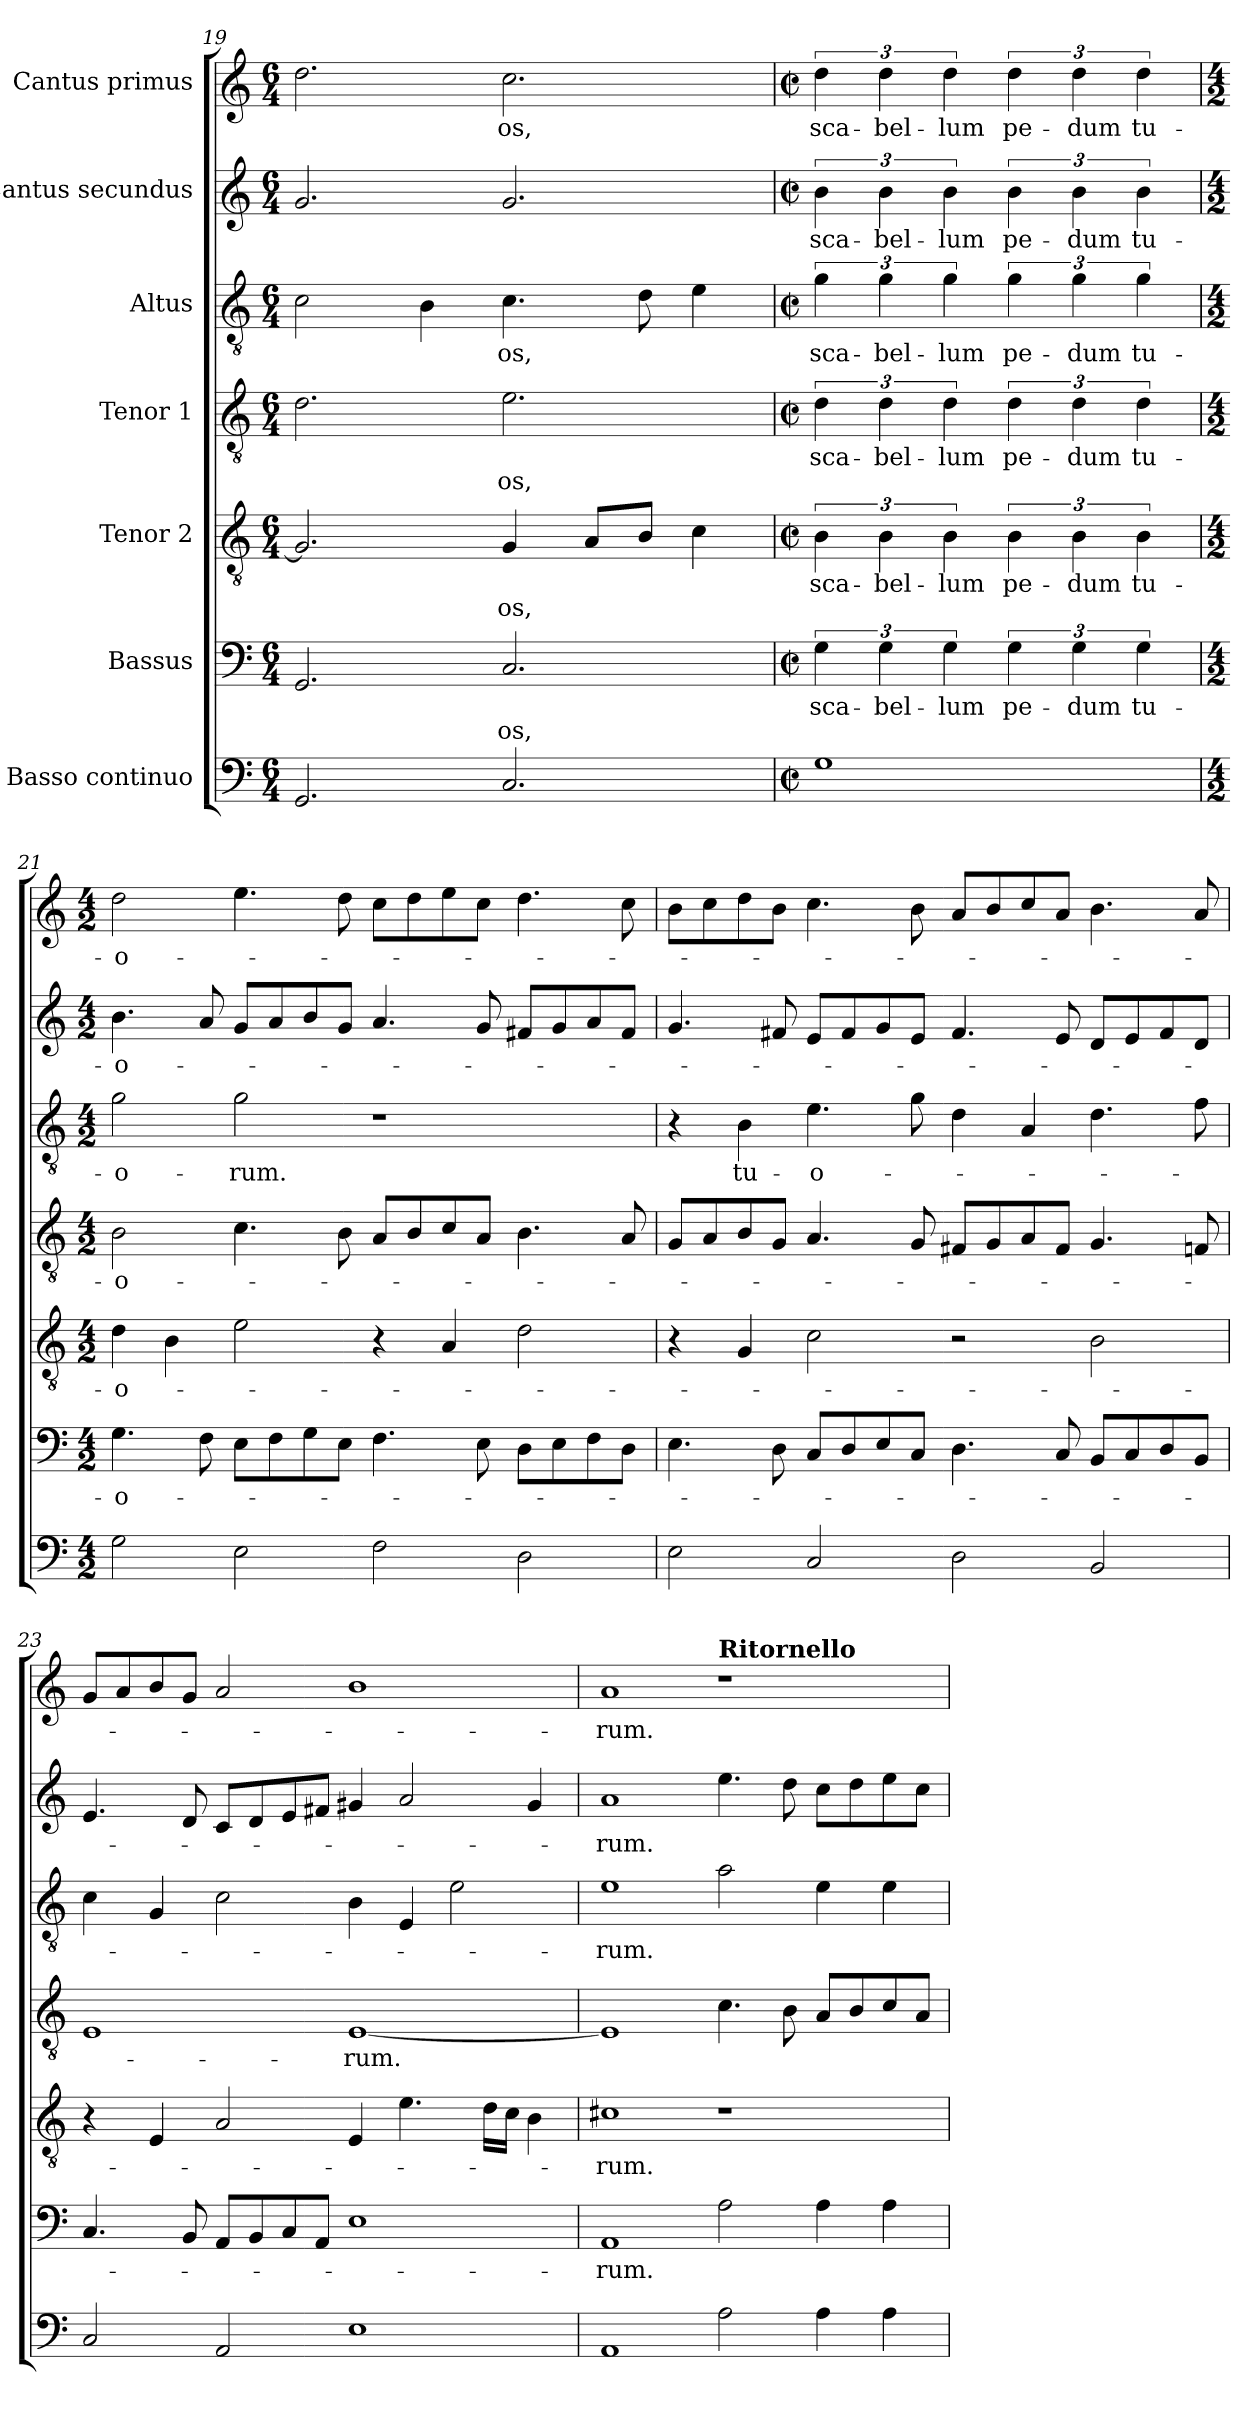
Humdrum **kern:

**kern	**kern	**text	**text	**kern	**text	**text	**kern	**text	**text	**kern	**text	**kern	**text	**kern	**text
*part7	*part6	*part6	*part6	*part5	*part5	*part5	*part4	*part4	*part4	*part3	*part3	*part2	*part2	*part1	*part1
*staff7	*staff6	*staff6	*staff6	*staff5	*staff5	*staff5	*staff4	*staff4	*staff4	*staff3	*staff3	*staff2	*staff2	*staff1	*staff1
*I"Basso continuo	*I"Bassus	*	*	*I"Tenor 2	*	*	*I"Tenor 1	*	*	*I"Altus	*	*I"Cantus secundus	*	*I"Cantus primus	*
*clefF4	*clefF4	*	*	*clefGv2	*	*	*clefGv2	*	*	*clefGv2	*	*clefG2	*	*clefG2	*
*k[]	*k[]	*	*	*k[]	*	*	*k[]	*	*	*k[]	*	*k[]	*	*k[]	*
*C:	*C:	*	*	*C:	*	*	*C:	*	*	*C:	*	*C:	*	*C:	*
*M6/4	*M6/4	*	*	*M6/4	*	*	*M6/4	*	*	*M6/4	*	*M6/4	*	*M6/4	*
=19	=19	=19	=19	=19	=19	=19	=19	=19	=19	=19	=19	=19	=19	=19	=19
2.GG/	2.GG/	.	.	2.G/]	.	.	2.d\	.	.	2c\	.	2.g/	.	2.dd\	.
.	.	.	.	.	.	.	.	.	.	4B\	.	.	.	.	.
!	!	!	!LO:LY:b	!	!	!LO:LY:b	!	!	!LO:LY:b	!	!LO:LY:b	!	!	!	!LO:LY:b
2.C/	2.C/	.	-os,	4G/	.	-os,	2.e\	.	-os,	4.c\	-os,	2.g/	.	2.cc\	-os,
.	.	.	.	8A/L	.	.	.	.	.	.	.	.	.	.	.
.	.	.	.	8B/J	.	.	.	.	.	8d\	.	.	.	.	.
.	.	.	.	4c\	.	.	.	.	.	4e\	.	.	.	.	.
!!LO:PB:g=z
=20	=20	=20	=20	=20	=20	=20	=20	=20	=20	=20	=20	=20	=20	=20	=20
*M2/2	*M2/2	*	*	*M2/2	*	*	*M2/2	*	*	*M2/2	*	*M2/2	*	*M2/2	*
*met(c|)	*met(c|)	*	*	*met(c|)	*	*	*met(c|)	*	*	*met(c|)	*	*met(c|)	*	*met(c|)	*
!	!LO:N:head=solid	!LO:LY:b	!	!LO:N:head=solid	!LO:LY:b	!	!LO:N:head=solid	!LO:LY:b	!	!LO:N:head=solid	!LO:LY:b	!LO:N:head=solid	!LO:LY:b	!LO:N:head=solid	!LO:LY:b
1G	6G\	sca-	.	6B\	sca-	.	6d\	sca-	.	6g\	sca-	6b\	sca-	6dd\	sca-
!	!LO:N:head=solid	!LO:LY:b	!	!LO:N:head=solid	!LO:LY:b	!	!LO:N:head=solid	!LO:LY:b	!	!LO:N:head=solid	!LO:LY:b	!LO:N:head=solid	!LO:LY:b	!LO:N:head=solid	!LO:LY:b
.	6G\	-bel-	.	6B\	-bel-	.	6d\	-bel-	.	6g\	-bel-	6b\	-bel-	6dd\	-bel-
!	!LO:N:head=solid	!LO:LY:b	!	!LO:N:head=solid	!LO:LY:b	!	!LO:N:head=solid	!LO:LY:b	!	!LO:N:head=solid	!LO:LY:b	!LO:N:head=solid	!LO:LY:b	!LO:N:head=solid	!LO:LY:b
.	6G\	-lum	.	6B\	-lum	.	6d\	-lum	.	6g\	-lum	6b\	-lum	6dd\	-lum
!	!LO:N:head=solid	!LO:LY:b	!	!LO:N:head=solid	!LO:LY:b	!	!LO:N:head=solid	!LO:LY:b	!	!LO:N:head=solid	!LO:LY:b	!LO:N:head=solid	!LO:LY:b	!LO:N:head=solid	!LO:LY:b
.	6G\	pe-	.	6B\	pe-	.	6d\	pe-	.	6g\	pe-	6b\	pe-	6dd\	pe-
!	!LO:N:head=solid	!LO:LY:b	!	!LO:N:head=solid	!LO:LY:b	!	!LO:N:head=solid	!LO:LY:b	!	!LO:N:head=solid	!LO:LY:b	!LO:N:head=solid	!LO:LY:b	!LO:N:head=solid	!LO:LY:b
.	6G\	-dum	.	6B\	-dum	.	6d\	-dum	.	6g\	-dum	6b\	-dum	6dd\	-dum
!	!LO:N:head=solid	!LO:LY:b	!	!LO:N:head=solid	!LO:LY:b	!	!LO:N:head=solid	!LO:LY:b	!	!LO:N:head=solid	!LO:LY:b	!LO:N:head=solid	!LO:LY:b	!LO:N:head=solid	!LO:LY:b
.	6G\	tu-	.	6B\	tu-	.	6d\	tu-	.	6g\	tu-	6b\	tu-	6dd\	tu-
=21	=21	=21	=21	=21	=21	=21	=21	=21	=21	=21	=21	=21	=21	=21	=21
*M4/2	*M4/2	*	*	*M4/2	*	*	*M4/2	*	*	*M4/2	*	*M4/2	*	*M4/2	*
!	!	!LO:LY:b	!	!	!LO:LY:b	!	!	!LO:LY:b	!	!	!LO:LY:b	!	!LO:LY:b	!	!LO:LY:b
2G\	4.G\	-o-	.	4d\	-o-	.	2B\	-o-	.	2g\	-o-	4.b\	-o-	2dd\	-o-
.	.	.	.	4B\	.	.	.	.	.	.	.	.	.	.	.
.	8F\	.	.	.	.	.	.	.	.	.	.	8a/	.	.	.
!	!	!	!	!	!	!	!	!	!	!	!LO:LY:b	!	!	!	!
2E\	8E\L	.	.	2e\	.	.	4.c\	.	.	2g\	-rum.	8g/L	.	4.ee\	.
.	8F\	.	.	.	.	.	.	.	.	.	.	8a/	.	.	.
.	8G\	.	.	.	.	.	.	.	.	.	.	8b/	.	.	.
.	8E\J	.	.	.	.	.	8B\	.	.	.	.	8g/J	.	8dd\	.
2F\	4.F\	.	.	4r	.	.	8A/L	.	.	1r	.	4.a/	.	8cc\L	.
.	.	.	.	.	.	.	8B/	.	.	.	.	.	.	8dd\	.
.	.	.	.	4A/	.	.	8c/	.	.	.	.	.	.	8ee\	.
.	8E\	.	.	.	.	.	8A/J	.	.	.	.	8g/	.	8cc\J	.
2D\	8D\L	.	.	2d\	.	.	4.B\	.	.	.	.	8f#X/L	.	4.dd\	.
.	8E\	.	.	.	.	.	.	.	.	.	.	8g/	.	.	.
.	8F\	.	.	.	.	.	.	.	.	.	.	8a/	.	.	.
.	8D\J	.	.	.	.	.	8A/	.	.	.	.	8f#/J	.	8cc\	.
=22	=22	=22	=22	=22	=22	=22	=22	=22	=22	=22	=22	=22	=22	=22	=22
2E\	4.E\	.	.	4r	.	.	8G/L	.	.	4r	.	4.g/	.	8b\L	.
.	.	.	.	.	.	.	8A/	.	.	.	.	.	.	8cc\	.
!	!	!	!	!	!	!	!	!	!	!	!LO:LY:b	!	!	!	!
.	.	.	.	4G/	.	.	8B/	.	.	4B\	tu-	.	.	8dd\	.
.	8D\	.	.	.	.	.	8G/J	.	.	.	.	8f#X/	.	8b\J	.
!	!	!	!	!	!	!	!	!	!	!	!LO:LY:b	!	!	!	!
2C/	8C/L	.	.	2c\	.	.	4.A/	.	.	4.e\	-o-	8e/L	.	4.cc\	.
.	8D/	.	.	.	.	.	.	.	.	.	.	8f#/	.	.	.
.	8E/	.	.	.	.	.	.	.	.	.	.	8g/	.	.	.
.	8C/J	.	.	.	.	.	8G/	.	.	8g\	.	8e/J	.	8b\	.
2D\	4.D\	.	.	2r	.	.	8F#X/L	.	.	4d\	.	4.f#/	.	8a/L	.
.	.	.	.	.	.	.	8G/	.	.	.	.	.	.	8b/	.
.	.	.	.	.	.	.	8A/	.	.	4A/	.	.	.	8cc/	.
.	8C/	.	.	.	.	.	8F#/J	.	.	.	.	8e/	.	8a/J	.
2BB/	8BB/L	.	.	2B\	.	.	4.G/	.	.	4.d\	.	8d/L	.	4.b\	.
.	8C/	.	.	.	.	.	.	.	.	.	.	8e/	.	.	.
.	8D/	.	.	.	.	.	.	.	.	.	.	8f#/	.	.	.
.	8BB/J	.	.	.	.	.	8Fn/	.	.	8f\	.	8d/J	.	8a/	.
!!LO:LB:g=z
=23	=23	=23	=23	=23	=23	=23	=23	=23	=23	=23	=23	=23	=23	=23	=23
2C/	4.C/	.	.	4r	.	.	1E	.	.	4c\	.	4.e/	.	8g/L	.
.	.	.	.	.	.	.	.	.	.	.	.	.	.	8a/	.
.	.	.	.	4E/	.	.	.	.	.	4G/	.	.	.	8b/	.
.	8BB/	.	.	.	.	.	.	.	.	.	.	8d/	.	8g/J	.
2AA/	8AA/L	.	.	2A/	.	.	.	.	.	2c\	.	8c/L	.	2a/	.
.	8BB/	.	.	.	.	.	.	.	.	.	.	8d/	.	.	.
.	8C/	.	.	.	.	.	.	.	.	.	.	8e/	.	.	.
.	8AA/J	.	.	.	.	.	.	.	.	.	.	8f#X/J	.	.	.
!	!	!	!	!	!	!	!	!LO:LY:b	!	!	!	!	!	!	!
1E	1E	.	.	4E/	.	.	[1E	-rum.	.	4B\	.	4g#X/	.	1b	.
.	.	.	.	4.e\	.	.	.	.	.	4E/	.	2a/	.	.	.
.	.	.	.	.	.	.	.	.	.	2e\	.	.	.	.	.
.	.	.	.	16d\LL	.	.	.	.	.	.	.	.	.	.	.
.	.	.	.	16c\JJ	.	.	.	.	.	.	.	.	.	.	.
.	.	.	.	4B\	.	.	.	.	.	.	.	4g#/	.	.	.
=24	=24	=24	=24	=24	=24	=24	=24	=24	=24	=24	=24	=24	=24	=24	=24
!	!	!LO:LY:b	!	!	!LO:LY:b	!	!	!	!	!	!LO:LY:b	!	!LO:LY:b	!	!LO:LY:b
1AA	1AA	-rum.	.	1c#X	-rum.	.	1E]	.	.	1e	-rum.	1a	-rum.	1a	-rum.
!	!	!	!	!	!	!	!	!	!	!	!	!	!	!LO:TX:a:B:t=Ritornello	!
2A\	2A\	.	.	1r	.	.	4.c\	.	.	2a\	.	4.ee\	.	1r	.
.	.	.	.	.	.	.	8B\	.	.	.	.	8dd\	.	.	.
4A\	4A\	.	.	.	.	.	8A/L	.	.	4e\	.	8cc\L	.	.	.
.	.	.	.	.	.	.	8B/	.	.	.	.	8dd\	.	.	.
4A\	4A\	.	.	.	.	.	8c/	.	.	4e\	.	8ee\	.	.	.
.	.	.	.	.	.	.	8A/J	.	.	.	.	8cc\J	.	.	.
=	=	=	=	=	=	=	=	=	=	=	=	=	=	=	=
*-	*-	*-	*-	*-	*-	*-	*-	*-	*-	*-	*-	*-	*-	*-	*-
